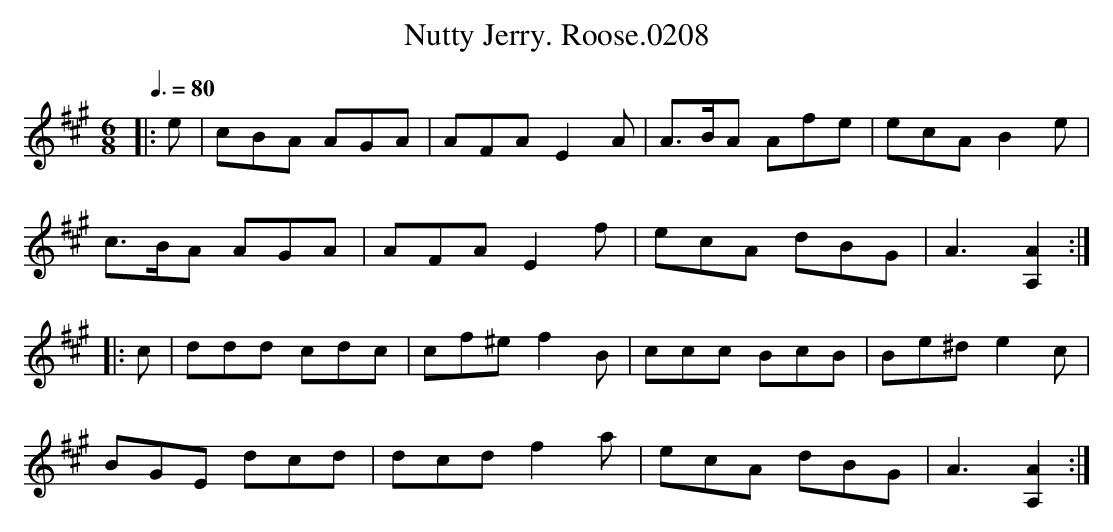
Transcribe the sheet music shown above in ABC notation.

X:1
T:Nutty Jerry. Roose.0208
M:6/8
L:1/8
Q:3/8=80
K:A
|: e | cBA AGA | AFA E2 A | A>BA Afe | ecA B2 e |
c>BA AGA | AFA  E2 f | ecA dBG | A3 [AA,]2 :|
|: c | ddd cdc | cf^e f2 B | ccc BcB | Be^d e2 c |
BGE dcd | dcd f2 a | ecA dBG | A3 [AA,]2 :|
